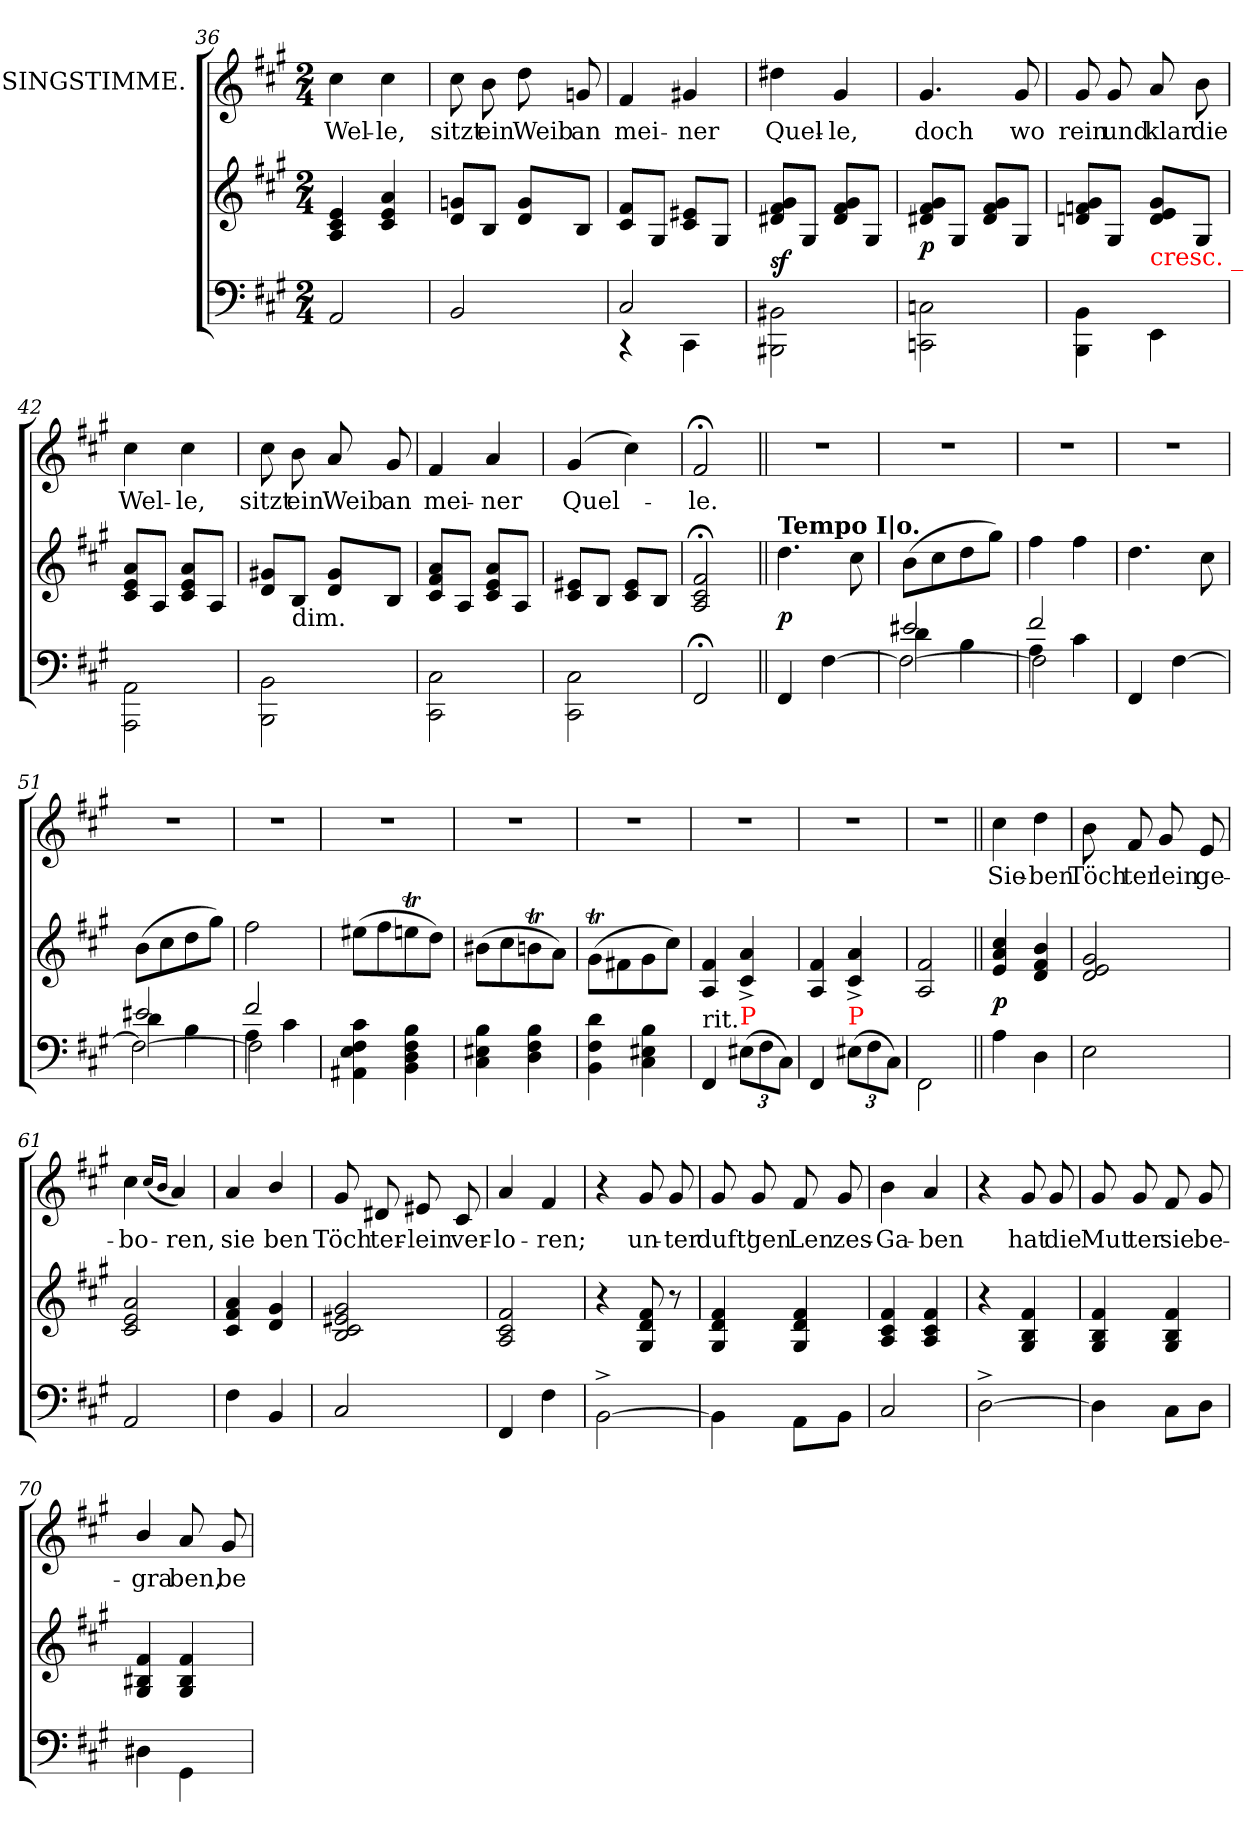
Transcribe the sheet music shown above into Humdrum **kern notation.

**kern	**kern	**dynam	**kern	**text
*part2	*part2	*part2	*part1	*part1
*staff3	*staff2	*staff2/3	*staff1	*staff1
*	*	*	*I"SINGSTIMME.	*
*clefF4	*clefG2	*	*clefG2	*
*k[f#c#g#]	*k[f#c#g#]	*	*k[f#c#g#]	*
*f#:	*f#:	*	*f#:	*
*M2/4	*M2/4	*	*M2/4	*
=36	=36	=36	=36	=36
2AA	4e 4c# 4A	.	4cc#	Wel-
.	4a 4e 4c#	.	4cc#	-le,
=37	=37	=37	=37	=37
2BB	8gn 8dL	.	8cc#	sitzt
.	8BJ	.	8b	ein
.	8g 8dL	.	8dd	Weib
.	8BJ	.	8gn	an
=38	=38	=38	=38	=38
*^	*	*	*	*
2C#	4rCC	8f# 8c#L	.	4f#	mei-
.	.	8G#/J	.	.	.
.	4CC#\	8e#X 8c#L	.	4g#X	-ner
.	.	8G#/J	.	.	.
*v	*v	*	*	*	*
=39	=39	=39	=39	=39
2BB#X\ 2BBB#X\	8g#/ 8f#/ 8d#X/L	sf	4dd#X	Quel-
.	8G#/J	.	.	.
.	8g#/ 8f#/ 8d#/L	.	4g#	-le,
.	8G#/J	.	.	.
=40	=40	=40	=40	=40
2Cn\ 2CCn\	8g# 8f# 8d#XL	p	4.g#	doch
.	8G#/J	.	.	.
.	8g# 8f# 8d#L	.	.	.
.	8G#/J	.	8g#	wo
=41	=41	=41	=41	=41
4BBB\ 4BB\	8g# 8fn 8dnL	.	8g#	rein
.	8G#/J	.	8g#	und
!	!LO:TX:b:color=red:t=cresc. _	!	!	!
4EE\	8g# 8e 8dL	.	8a	klar
.	8G#/J	.	8b	die
=42	=42	=42	=42	=42
2AAA\ 2AA\	8a 8e 8c#L	.	4cc#	Wel-
.	8A/J	.	.	.
.	8a 8e 8c#L	.	4cc#	-le,
.	8A/J	.	.	.
=43	=43	=43	=43	=43
2BBB\ 2BB\	8g#X 8dL	.	8cc#	sitzt
!	!LO:TX:c:t=dim.	!	!	!
.	8BJ	.	8b	ein
.	8g# 8dL	.	8a	Weib
.	8BJ	.	8g#	an
=44	=44	=44	=44	=44
2CC#\ 2C#\	8a 8f# 8c#L	.	4f#	mei-
.	8A/J	.	.	.
.	8a 8e 8c#L	.	4a	ner
.	8A/J	.	.	.
=45	=45	=45	=45	=45
2CC#\ 2C#\	8e#X 8c#L	.	(>4g#	Quel-
.	8B/J	.	.	.
.	8e# 8c#L	.	4cc#)	.
.	8B/J	.	.	.
=46	=46	=46	=46	=46
2FF#;	2f#;< 2c#;< 2A;<	.	2f#;<	-le.
=47||	=47||	=47||	=47||	=47||
!	!LO:TX:a:B:t=Tempo I|o.	!	!	!
4FF#	4.dd	p	2rdd	.
[4F#	.	.	.	.
.	8cc#	.	.	.
=48	=48	=48	=48	=48
*^	*	*	*	*
*	*^	*	*	*	*
2e#X	4d	2F#\_	(>8bL	.	2rdd	.
.	.	.	8cc#	.	.	.
.	4B	.	8dd	.	.	.
.	.	.	8gg#J)	.	.	.
=49	=49	=49	=49	=49	=49	=49
2f#	4A	2F#\]	4ff#	.	2rdd	.
.	4c#	.	4ff#	.	.	.
*v	*v	*v	*	*	*	*
=50	=50	=50	=50	=50
4FF#	4.dd	.	2rdd	.
[4F#	.	.	.	.
.	8cc#	.	.	.
=51	=51	=51	=51	=51
*^	*	*	*	*
*	*^	*	*	*	*
2e#X	4d	2F#\_	(>8bL	.	2rdd	.
.	.	.	8cc#	.	.	.
.	4B	.	8dd	.	.	.
.	.	.	8gg#J)	.	.	.
=52	=52	=52	=52	=52	=52	=52
2f#	4A	2F#\]	2ff#	.	2rdd	.
.	4c#	.	.	.	.	.
*	*v	*v	*	*	*	*
=53	=53	=53	=53	=53	=53
!LO:TX:a:t=rubato.	!	!	!	!	!
*v	*v	*	*	*	*
4c# 4F# 4E 4AA#X	(>8ee#XL	.	2rdd	.
.	8ff#	.	.	.
4B 4F# 4D 4BB	8eenT	.	.	.
.	8ddJ)	.	.	.
=54	=54	=54	=54	=54
4B 4E#X 4C#	(>8b#XL	.	2rdd	.
.	8cc#	.	.	.
4B 4F# 4D	8bnT	.	.	.
.	8aJ)	.	.	.
=55	=55	=55	=55	=55
4d 4F# 4BB	(>8g#t\L	.	2rdd	.
.	8f#X\	.	.	.
4B 4E#X 4C#	8g#\	.	.	.
.	8cc#\J)	.	.	.
=56	=56	=56	=56	=56
!LO:TX:a:t=rit.	!	!	!	!
4FF#	4f# 4A	.	2rdd	.
*Xbrackettup	*	*	*	*
!LO:TX:a:color=red:t=P	!	!	!	!
(>12E#XL	4a^> 4c#^>	.	.	.
12F#	.	.	.	.
12C#J)	.	.	.	.
=57	=57	=57	=57	=57
4FF#	4f# 4A	.	2rdd	.
!LO:TX:a:color=red:t=P	!	!	!	!
(>12E#XL	4a^> 4c#^>	.	.	.
12F#	.	.	.	.
12C#J)	.	.	.	.
=58	=58	=58	=58	=58
2FF#\	2f#/ 2A/	.	2rdd	.
=59||	=59||	=59||	=59||	=59||
4A	4cc# 4a 4e	p	4cc#	Sie-
4D	4b 4f# 4d	.	4dd	-ben
=60	=60	=60	=60	=60
2E	2g# 2e 2d	.	8b	Töch
.	.	.	8f#	ter
.	.	.	8g#	lein
.	.	.	8e	ge-
=61	=61	=61	=61	=61
2AA	2a 2e 2c#	.	4cc#	-bo-
.	.	.	(<16qqcc#/LL	.
.	.	.	16qqb/JJ	.
.	.	.	4a)	-ren,
=62	=62	=62	=62	=62
4F#	4a 4f# 4c#	.	4a/	sie
4BB	4g# 4d	.	4b/	ben
=63	=63	=63	=63	=63
2C#	2g# 2e#X 2c# 2B	.	8g#	Töch
.	.	.	8d#X	ter-
.	.	.	8e#X	-lein
.	.	.	8c#	ver-
=64	=64	=64	=64	=64
4FF#	2f# 2c# 2A	.	4a	-lo-
4F#	.	.	4f#	-ren;
=65	=65	=65	=65	=65
[2BB^>\	4r	.	4r	.
.	8f#/ 8d/ 8G#/	.	8g#	un-
.	8r	.	8g#	-ter
=66	=66	=66	=66	=66
4BB\]	4f#/ 4d/ 4G#/	.	8g#	duft'
.	.	.	8g#	gen
8AA\L	4f#/ 4d/ 4G#/	.	8f#	Len
8BB\J	.	.	8g#	zes-
=67	=67	=67	=67	=67
2C#	4f# 4c# 4A	.	4b	Ga-
.	4f# 4c# 4A	.	4a	-ben
=68	=68	=68	=68	=68
[2D^>	4r	.	4r	.
.	4f#/ 4B/ 4G#/	.	8g#	hat
.	.	.	8g#	die
=69	=69	=69	=69	=69
4D\]	4f#/ 4B/ 4G#/	.	8g#	Mut
.	.	.	8g#	ter
8C#\L	4f#/ 4B/ 4G#/	.	8f#	sie
8D\J	.	.	8g#	be-
=70	=70	=70	=70	=70
4D#X\	4f#/ 4B#X/ 4G#/	.	4b/	-gra
4GG#\	4f#/ 4B#/ 4G#/	.	8a	ben,
.	.	.	8g#	be-
=	=	=	=	=
*-	*-	*-	*-	*-
